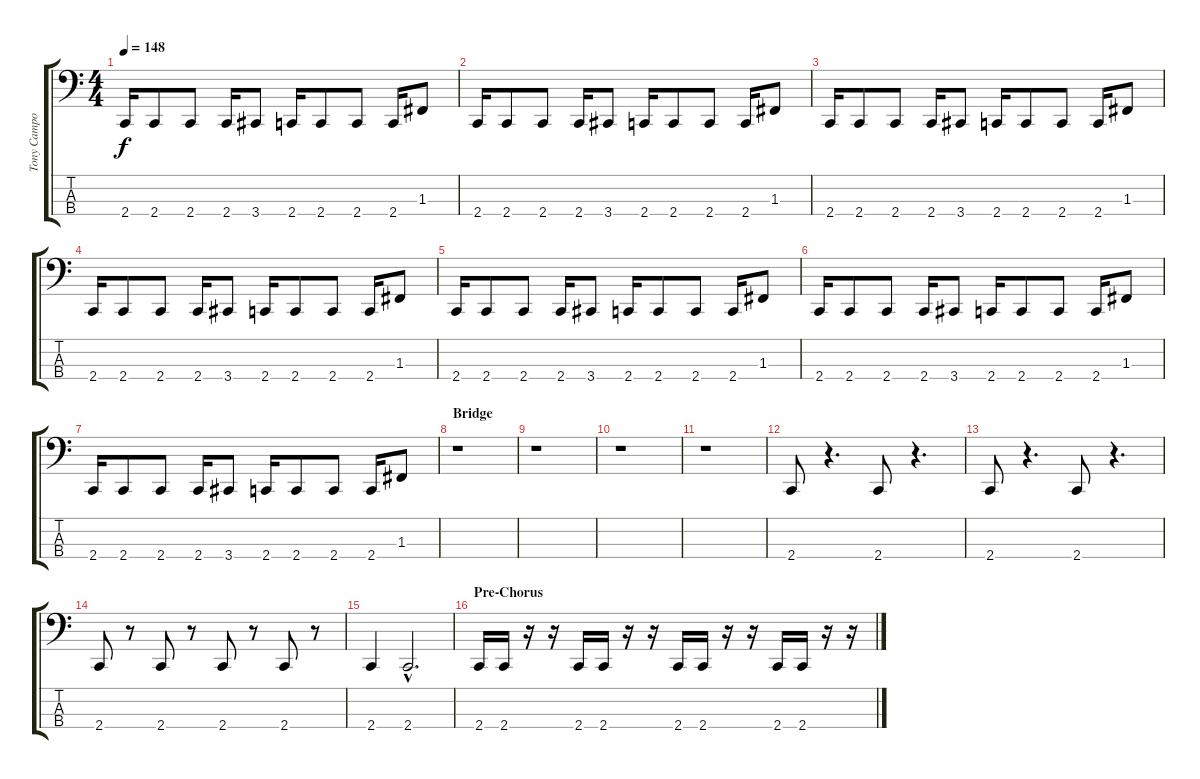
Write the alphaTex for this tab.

\track ("Tony Campos - Bass" "Tony Campo") {instrument electricbassfinger}
\staff {score tabs}
\tuning (Eb2 Bb1 F1 Bb0) {hide}
\ts (4 4)
\tempo 148
\clef f4
\ks c
2.4.16{dy f} 2.4.8 2.4.8 2.4.16 3.4.8 2.4.16 2.4.8 2.4.8 2.4.16 1.3.8 |
2.4.16 2.4.8 2.4.8 2.4.16 3.4.8 2.4.16 2.4.8 2.4.8 2.4.16 1.3.8 |
2.4.16 2.4.8 2.4.8 2.4.16 3.4.8 2.4.16 2.4.8 2.4.8 2.4.16 1.3.8 |
2.4.16 2.4.8 2.4.8 2.4.16 3.4.8 2.4.16 2.4.8 2.4.8 2.4.16 1.3.8 |
2.4.16 2.4.8 2.4.8 2.4.16 3.4.8 2.4.16 2.4.8 2.4.8 2.4.16 1.3.8 |
2.4.16 2.4.8 2.4.8 2.4.16 3.4.8 2.4.16 2.4.8 2.4.8 2.4.16 1.3.8 |
2.4.16 2.4.8 2.4.8 2.4.16 3.4.8 2.4.16 2.4.8 2.4.8 2.4.16 1.3.8 |
\section ("" "Bridge")
r.1 |
r.1 |
r.1 |
r.1 |
2.4.8 r.4{d} 2.4.8 r.4{d} |
2.4.8 r.4{d} 2.4.8 r.4{d} |
2.4.8 r.8 2.4.8 r.8 2.4.8 r.8 2.4.8 r.8 |
2.4.4 2.4{hac}.2{d} |
\section ("" "Pre-Chorus")
2.4.16 2.4.16 r.16 r.16 2.4.16 2.4.16 r.16 r.16 2.4.16 2.4.16 r.16 r.16 2.4.16 2.4.16 r.16 r.16
